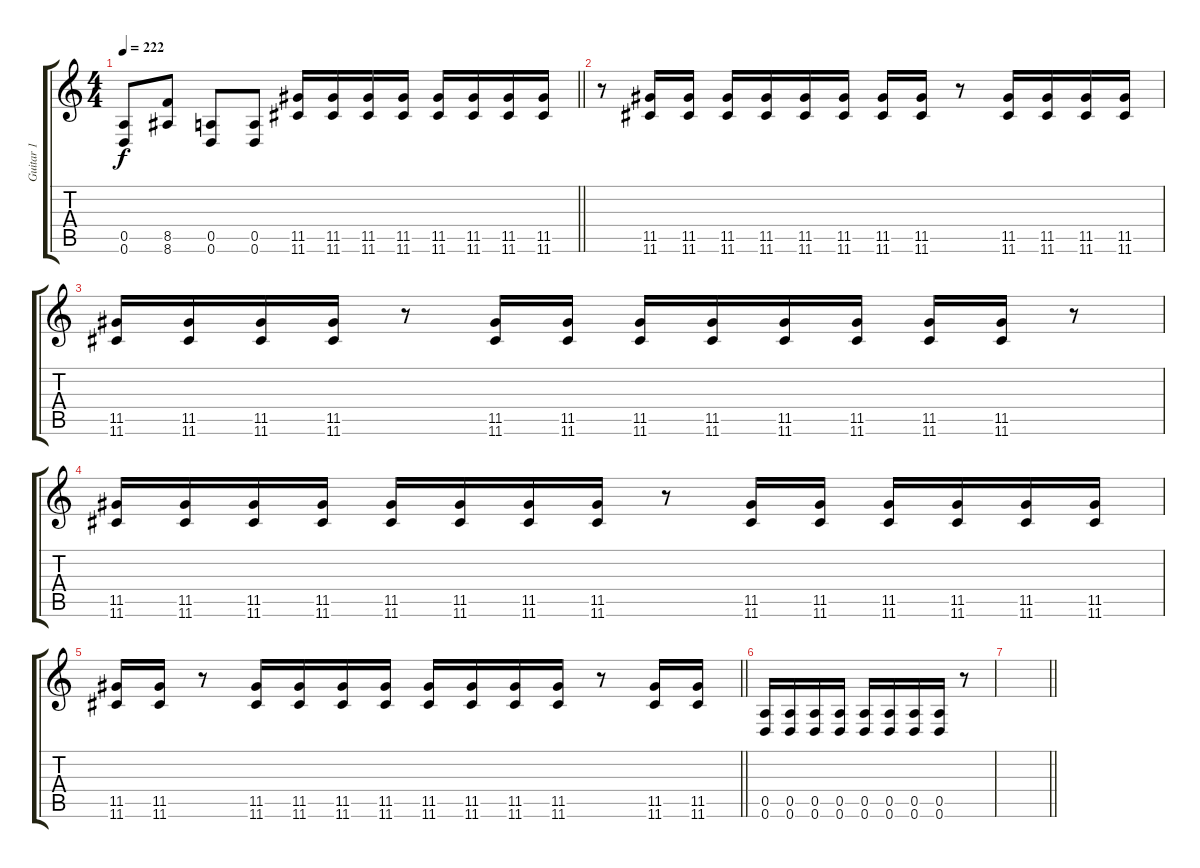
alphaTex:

\track ("Guitar 1" "Guitar 1") {instrument distortionguitar}
\staff {score tabs}
\tuning (E4 B3 G3 D3 A2 D2) {hide}
\ts (4 4)
\tempo 222
\clef g2
\barLineRight lightlight
\ks c
(0.5 0.6).8{dy f} (8.5 8.6).8 (0.5 0.6).8 (0.5 0.6).8 (11.5 11.6).16 (11.5 11.6).16 (11.5 11.6).16 (11.5 11.6).16 (11.5 11.6).16 (11.5 11.6).16 (11.5 11.6).16 (11.5 11.6).16 |
r.8 (11.5 11.6).16 (11.5 11.6).16 (11.5 11.6).16 (11.5 11.6).16 (11.5 11.6).16 (11.5 11.6).16 (11.5 11.6).16 (11.5 11.6).16 r.8 (11.5 11.6).16 (11.5 11.6).16 (11.5 11.6).16 (11.5 11.6).16 |
(11.5 11.6).16 (11.5 11.6).16 (11.5 11.6).16 (11.5 11.6).16 r.8 (11.5 11.6).16 (11.5 11.6).16 (11.5 11.6).16 (11.5 11.6).16 (11.5 11.6).16 (11.5 11.6).16 (11.5 11.6).16 (11.5 11.6).16 r.8 |
(11.5 11.6).16 (11.5 11.6).16 (11.5 11.6).16 (11.5 11.6).16 (11.5 11.6).16 (11.5 11.6).16 (11.5 11.6).16 (11.5 11.6).16 r.8 (11.5 11.6).16 (11.5 11.6).16 (11.5 11.6).16 (11.5 11.6).16 (11.5 11.6).16 (11.5 11.6).16 |
\barLineRight lightlight
(11.5 11.6).16 (11.5 11.6).16 r.8 (11.5 11.6).16 (11.5 11.6).16 (11.5 11.6).16 (11.5 11.6).16 (11.5 11.6).16 (11.5 11.6).16 (11.5 11.6).16 (11.5 11.6).16 r.8 (11.5 11.6).16 (11.5 11.6).16 |
(0.5 0.6).16 (0.5 0.6).16 (0.5 0.6).16 (0.5 0.6).16 (0.5 0.6).16 (0.5 0.6).16 (0.5 0.6).16 (0.5 0.6).16 r.8 |
\barLineRight lightlight
